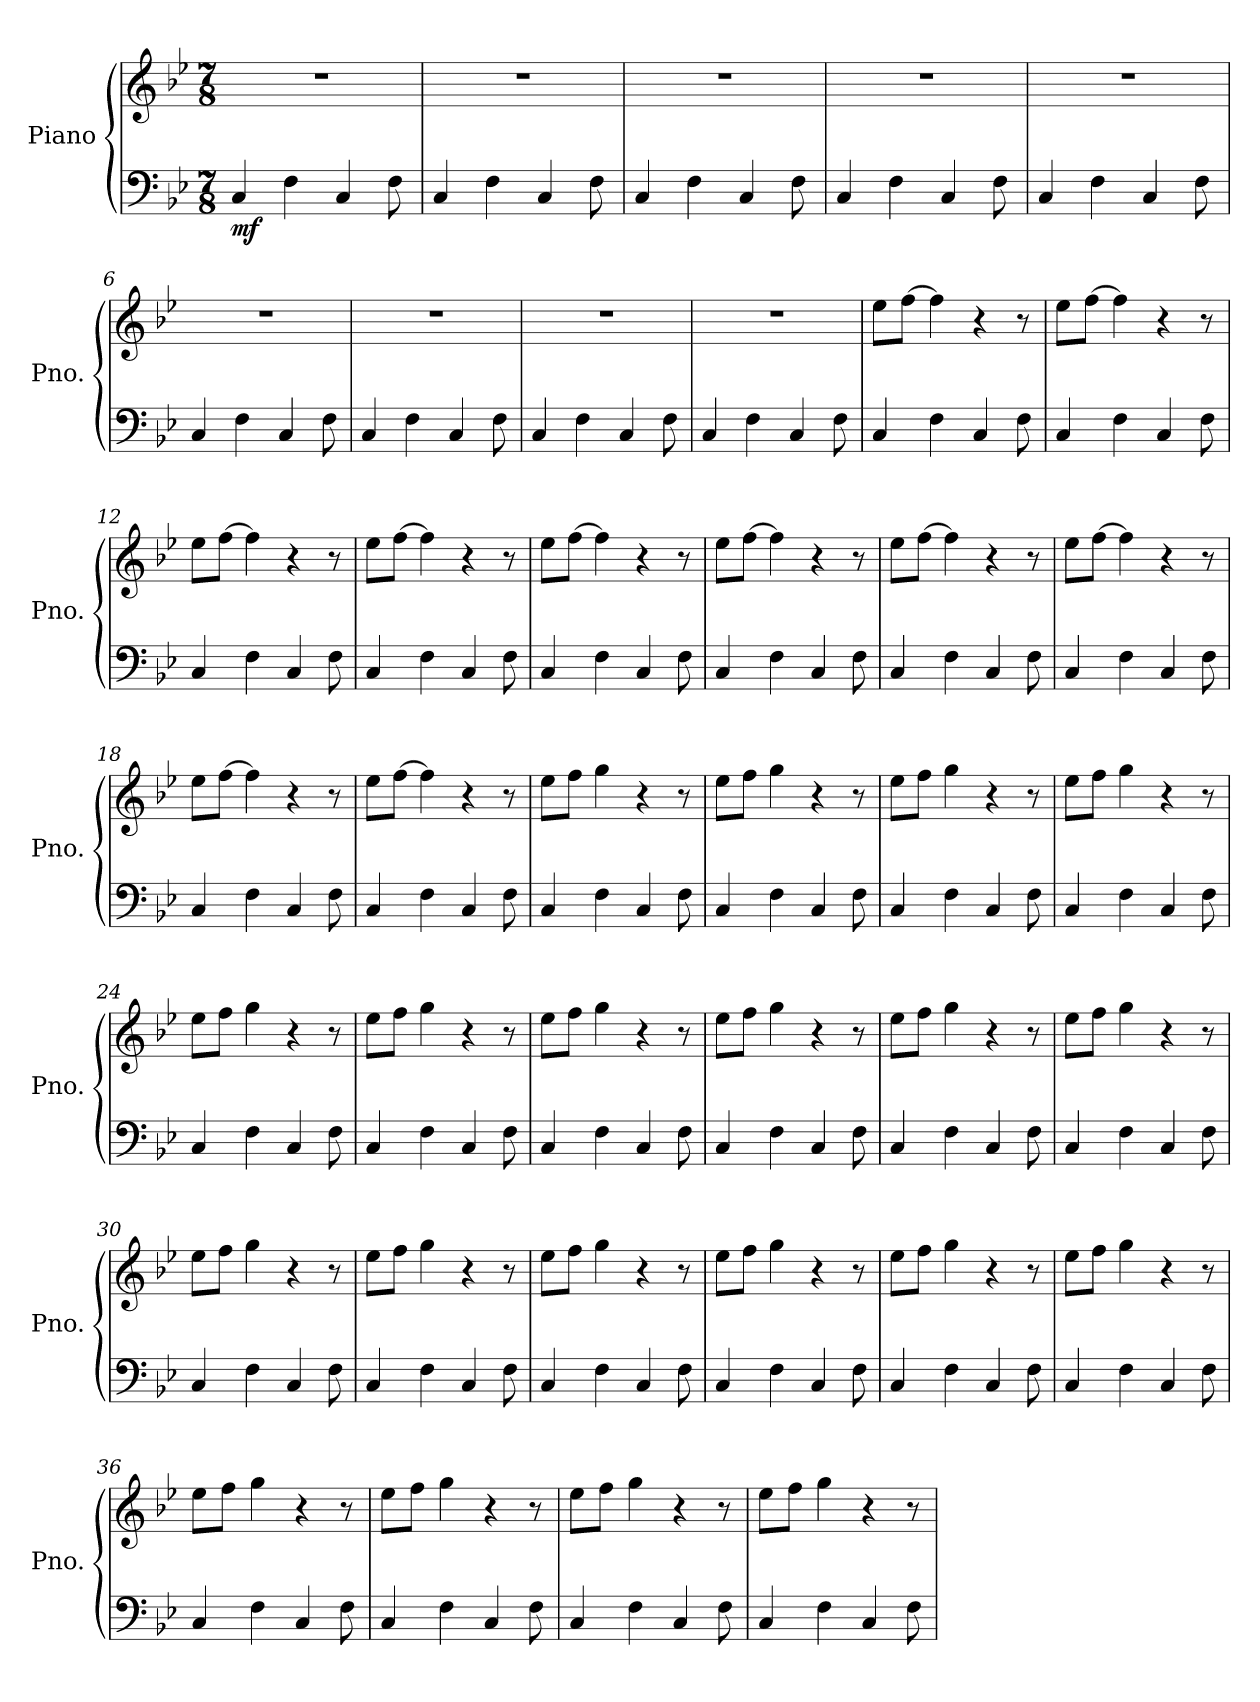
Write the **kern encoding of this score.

**kern	**kern	**dynam
*part1	*part1	*part1
*staff2	*staff1	*staff1/2
*I"Piano	*	*
*I'Pno.	*	*
*clefF4	*clefG2	*
*k[b-e-]	*k[b-e-]	*
*M7/8	*M7/8	*
*MM165	*MM165	*
=1	=1	=1
!	!	!LO:DY:b=2
4C/	2..r	mf
4F\	.	.
4C/	.	.
8F\	.	.
=2	=2	=2
4C/	2..r	.
4F\	.	.
4C/	.	.
8F\	.	.
=3	=3	=3
4C/	2..r	.
4F\	.	.
4C/	.	.
8F\	.	.
=4	=4	=4
4C/	2..r	.
4F\	.	.
4C/	.	.
8F\	.	.
=5	=5	=5
4C/	2..r	.
4F\	.	.
4C/	.	.
8F\	.	.
=6	=6	=6
4C/	2..r	.
4F\	.	.
4C/	.	.
8F\	.	.
=7	=7	=7
4C/	2..r	.
4F\	.	.
4C/	.	.
8F\	.	.
=8	=8	=8
4C/	2..r	.
4F\	.	.
4C/	.	.
8F\	.	.
!!LO:LB:g=z
=9	=9	=9
4C/	2..r	.
4F\	.	.
4C/	.	.
8F\	.	.
=10	=10	=10
!	!	!LO:DY:b=2
!	!	!LO:DY:n=1:b
4C/	8ee-\L	mf mf
.	[8ff\J	.
4F\	4ff\]	.
4C/	4r	.
8F\	8r	.
=11	=11	=11
4C/	8ee-\L	.
.	[8ff\J	.
4F\	4ff\]	.
4C/	4r	.
8F\	8r	.
=12	=12	=12
!	!	!LO:DY:b=2
!	!	!LO:DY:n=1:b
4C/	8ee-\L	mf other-dynamics
.	[8ff\J	.
4F\	4ff\]	.
4C/	4r	.
8F\	8r	.
=13	=13	=13
4C/	8ee-\L	.
.	[8ff\J	.
4F\	4ff\]	.
4C/	4r	.
8F\	8r	.
=14	=14	=14
4C/	8ee-\L	.
.	[8ff\J	.
4F\	4ff\]	.
4C/	4r	.
8F\	8r	.
=15	=15	=15
4C/	8ee-\L	.
.	[8ff\J	.
4F\	4ff\]	.
4C/	4r	.
8F\	8r	.
!!LO:LB:g=z
=16	=16	=16
4C/	8ee-\L	.
.	[8ff\J	.
4F\	4ff\]	.
4C/	4r	.
8F\	8r	.
=17	=17	=17
4C/	8ee-\L	.
.	[8ff\J	.
4F\	4ff\]	.
4C/	4r	.
8F\	8r	.
=18	=18	=18
4C/	8ee-\L	.
.	[8ff\J	.
4F\	4ff\]	.
4C/	4r	.
8F\	8r	.
=19	=19	=19
4C/	8ee-\L	.
.	[8ff\J	.
4F\	4ff\]	.
4C/	4r	.
8F\	8r	.
=20	=20	=20
4C/	8ee-\L	.
.	8ff\J	.
4F\	4gg\	.
4C/	4r	.
8F\	8r	.
=21	=21	=21
4C/	8ee-\L	.
.	8ff\J	.
4F\	4gg\	.
4C/	4r	.
8F\	8r	.
=22	=22	=22
4C/	8ee-\L	.
.	8ff\J	.
4F\	4gg\	.
4C/	4r	.
8F\	8r	.
!!LO:LB:g=z
=23	=23	=23
4C/	8ee-\L	.
.	8ff\J	.
4F\	4gg\	.
4C/	4r	.
8F\	8r	.
=24	=24	=24
4C/	8ee-\L	.
.	8ff\J	.
4F\	4gg\	.
4C/	4r	.
8F\	8r	.
=25	=25	=25
4C/	8ee-\L	.
.	8ff\J	.
4F\	4gg\	.
4C/	4r	.
8F\	8r	.
=26	=26	=26
4C/	8ee-\L	.
.	8ff\J	.
4F\	4gg\	.
4C/	4r	.
8F\	8r	.
=27	=27	=27
4C/	8ee-\L	.
.	8ff\J	.
4F\	4gg\	.
4C/	4r	.
8F\	8r	.
=28	=28	=28
4C/	8ee-\L	.
.	8ff\J	.
4F\	4gg\	.
4C/	4r	.
8F\	8r	.
=29	=29	=29
4C/	8ee-\L	.
.	8ff\J	.
4F\	4gg\	.
4C/	4r	.
8F\	8r	.
!!LO:LB:g=z
=30	=30	=30
4C/	8ee-\L	.
.	8ff\J	.
4F\	4gg\	.
4C/	4r	.
8F\	8r	.
=31	=31	=31
4C/	8ee-\L	.
.	8ff\J	.
4F\	4gg\	.
4C/	4r	.
8F\	8r	.
=32	=32	=32
4C/	8ee-\L	.
.	8ff\J	.
4F\	4gg\	.
4C/	4r	.
8F\	8r	.
=33	=33	=33
4C/	8ee-\L	.
.	8ff\J	.
4F\	4gg\	.
4C/	4r	.
8F\	8r	.
=34	=34	=34
4C/	8ee-\L	.
.	8ff\J	.
4F\	4gg\	.
4C/	4r	.
8F\	8r	.
=35	=35	=35
4C/	8ee-\L	.
.	8ff\J	.
4F\	4gg\	.
4C/	4r	.
8F\	8r	.
=36	=36	=36
4C/	8ee-\L	.
.	8ff\J	.
4F\	4gg\	.
4C/	4r	.
8F\	8r	.
!!LO:PB:g=z
=37	=37	=37
4C/	8ee-\L	.
.	8ff\J	.
4F\	4gg\	.
4C/	4r	.
8F\	8r	.
=38	=38	=38
4C/	8ee-\L	.
.	8ff\J	.
4F\	4gg\	.
4C/	4r	.
8F\	8r	.
=39	=39	=39
4C/	8ee-\L	.
.	8ff\J	.
4F\	4gg\	.
4C/	4r	.
8F\	8r	.
=	=	=
*-	*-	*-
